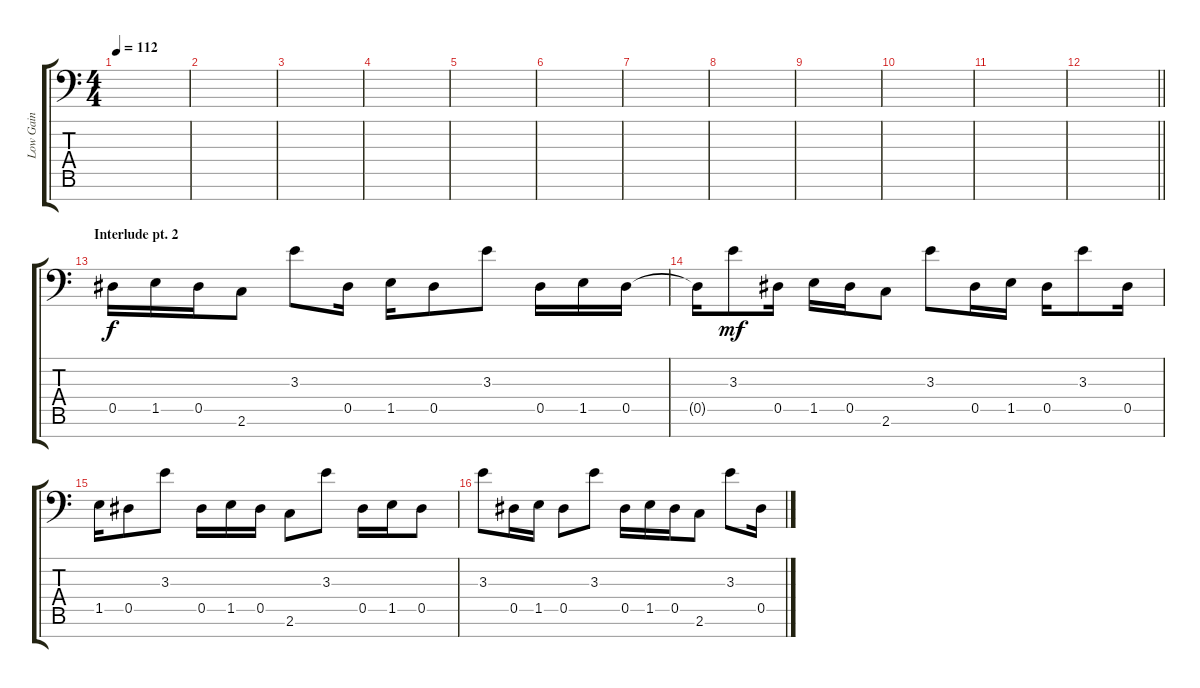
\track ("Low Gain" "Low Gain") {instrument overdrivenguitar}
\staff {score tabs}
\tuning (Bb3 Gb3 Db3 Ab2 Eb2 Bb1 F1) {hide}
\ts (4 4)
\tempo 112
\clef f4
\ks c
|
|
|
|
|
|
|
|
|
|
|
\barLineRight lightlight
|
\section ("" "Interlude pt. 2")
0.5.16 1.5.16 0.5.16 2.6.8 3.3.8 0.5.16 1.5.16 0.5.8 3.3.8 0.5.16 1.5.16 0.5.16 |
0.5{t}.16{dy f} 3.3.8{dy mf} 0.5.16 1.5.16 0.5.16 2.6.8 3.3.8 0.5.16 1.5.16 0.5.16 3.3.8 0.5.16 |
1.5.16 0.5.8 3.3.8 0.5.16 1.5.16 0.5.16 2.6.8 3.3.8 0.5.16 1.5.16 0.5.8 |
3.3.8 0.5.16 1.5.16 0.5.8 3.3.8 0.5.16 1.5.16 0.5.16 2.6.8 3.3.8 0.5.16
